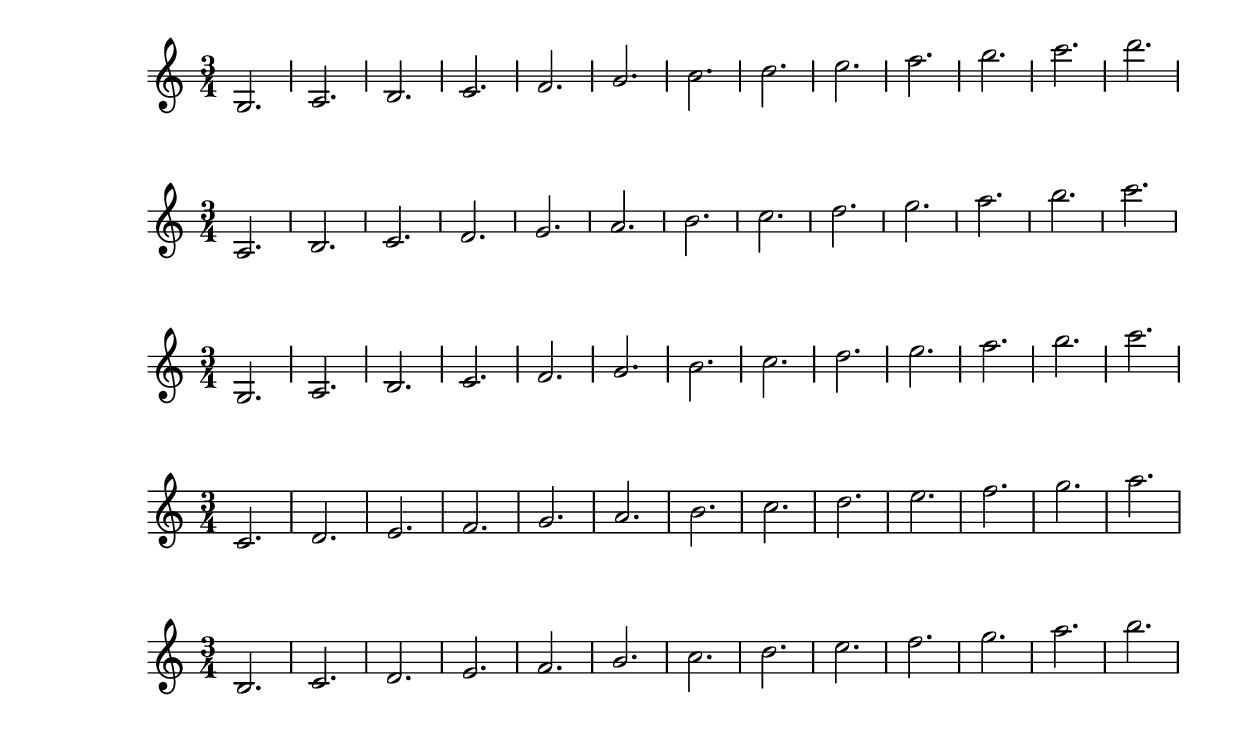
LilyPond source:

\version "2.11.52"
\header {
  texidoc = "Ledger lines should appear at every other location
for a variety of staves using both @code{line-count} and
@code{line-positions}."
}

notes = \relative c' {
  \time 3/4
  c2. | d | e | f
  g2. | a | b | c
  d2. | e | f | g
  a2.
}

\new Staff {
  % upper and lower lines both odd
  #(define mylines '(-1 0 1))
  \override Staff.StaffSymbol #'line-count = #(length mylines)
  \override Staff.StaffSymbol #'line-positions = #mylines
  \notes
}

\new Staff {
  % upper and lower lines both even
  #(define mylines '(-2 0 2))
  \override Staff.StaffSymbol #'line-positions = #mylines

  \override Staff.StaffSymbol #'line-count = #(length mylines)
  \notes
}

\new Staff {
  % lower line odd, upper line even
  #(define mylines '(-1 0 2))
  \override Staff.StaffSymbol #'line-positions = #mylines
  \override Staff.StaffSymbol #'line-count = #(length mylines)
  \notes
}

\new Staff {
  % odd line count
  \override Staff.StaffSymbol #'line-count = #5
  \notes
}

\new Staff {
  % even line count
  \override Staff.StaffSymbol #'line-count = #4
  \notes
}
